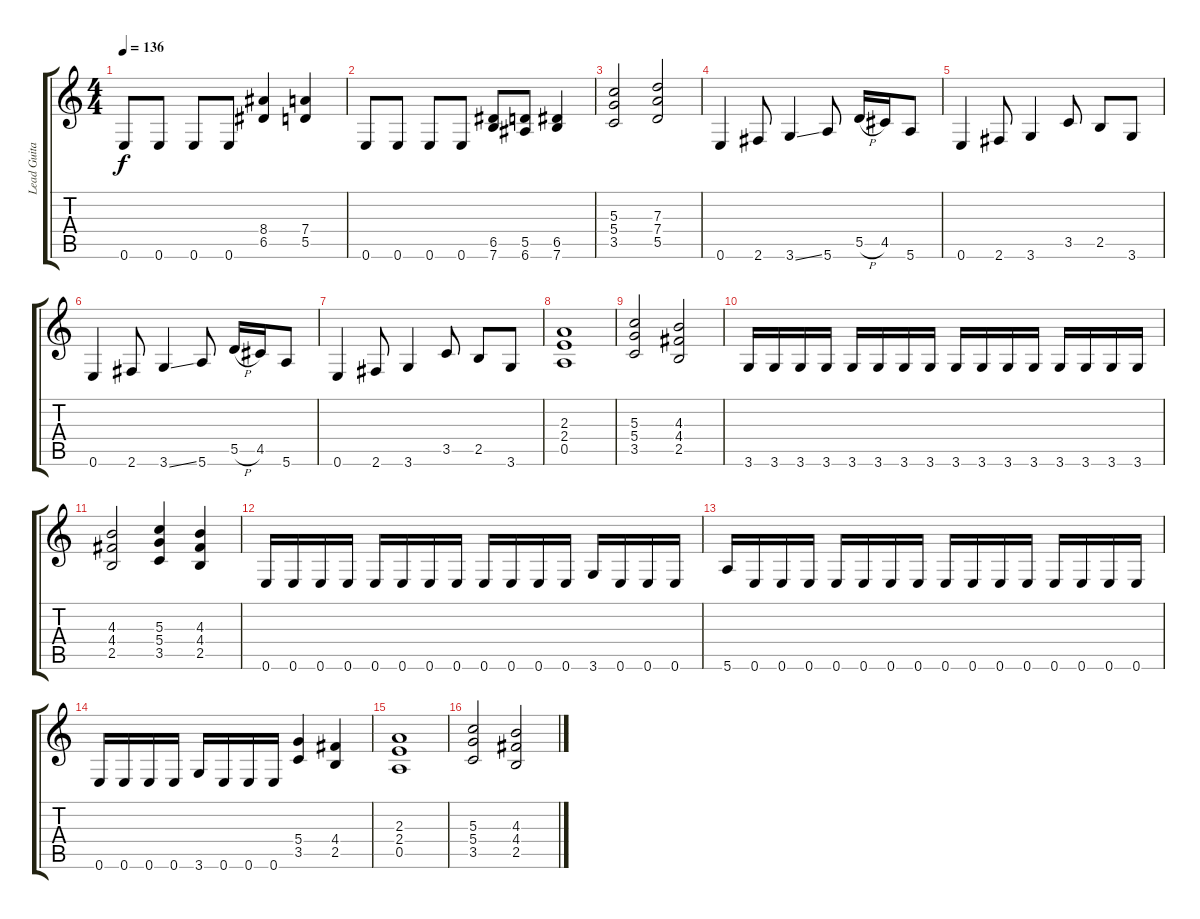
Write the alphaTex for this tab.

\track ("Lead Guitar" "Lead Guita") {instrument overdrivenguitar}
\staff {score tabs}
\tuning (E4 B3 G3 D3 A2 E2) {hide}
\ts (4 4)
\tempo 136
\clef g2
\ks c
0.6.8{dy f} 0.6.8 0.6.8 0.6.8 (8.4 6.5).4 (7.4 5.5).4 |
0.6.8 0.6.8 0.6.8 0.6.8 (6.5 7.6).8 (5.5 6.6).8 (6.5 7.6).4 |
(5.3 5.4 3.5).2 (7.3 7.4 5.5).2 |
0.6.4 2.6.8 3.6{ss}.4 5.6.8 5.5{h}.16 4.5.16 5.6.8 |
0.6.4 2.6.8 3.6.4 3.5.8 2.5.8 3.6.8 |
0.6.4 2.6.8 3.6{ss}.4 5.6.8 5.5{h}.16 4.5.16 5.6.8 |
0.6.4 2.6.8 3.6.4 3.5.8 2.5.8 3.6.8 |
(2.3 2.4 0.5).1 |
(5.3 5.4 3.5).2 (4.3 4.4 2.5).2 |
3.6.16 3.6.16 3.6.16 3.6.16 3.6.16 3.6.16 3.6.16 3.6.16 3.6.16 3.6.16 3.6.16 3.6.16 3.6.16 3.6.16 3.6.16 3.6.16 |
(4.3 4.4 2.5).2 (5.3 5.4 3.5).4 (4.3 4.4 2.5).4 |
0.6.16 0.6.16 0.6.16 0.6.16 0.6.16 0.6.16 0.6.16 0.6.16 0.6.16 0.6.16 0.6.16 0.6.16 3.6.16 0.6.16 0.6.16 0.6.16 |
5.6.16 0.6.16 0.6.16 0.6.16 0.6.16 0.6.16 0.6.16 0.6.16 0.6.16 0.6.16 0.6.16 0.6.16 0.6.16 0.6.16 0.6.16 0.6.16 |
0.6.16 0.6.16 0.6.16 0.6.16 3.6.16 0.6.16 0.6.16 0.6.16 (5.4 3.5).4 (4.4 2.5).4 |
(2.3 2.4 0.5).1 |
(5.3 5.4 3.5).2 (4.3 4.4 2.5).2
